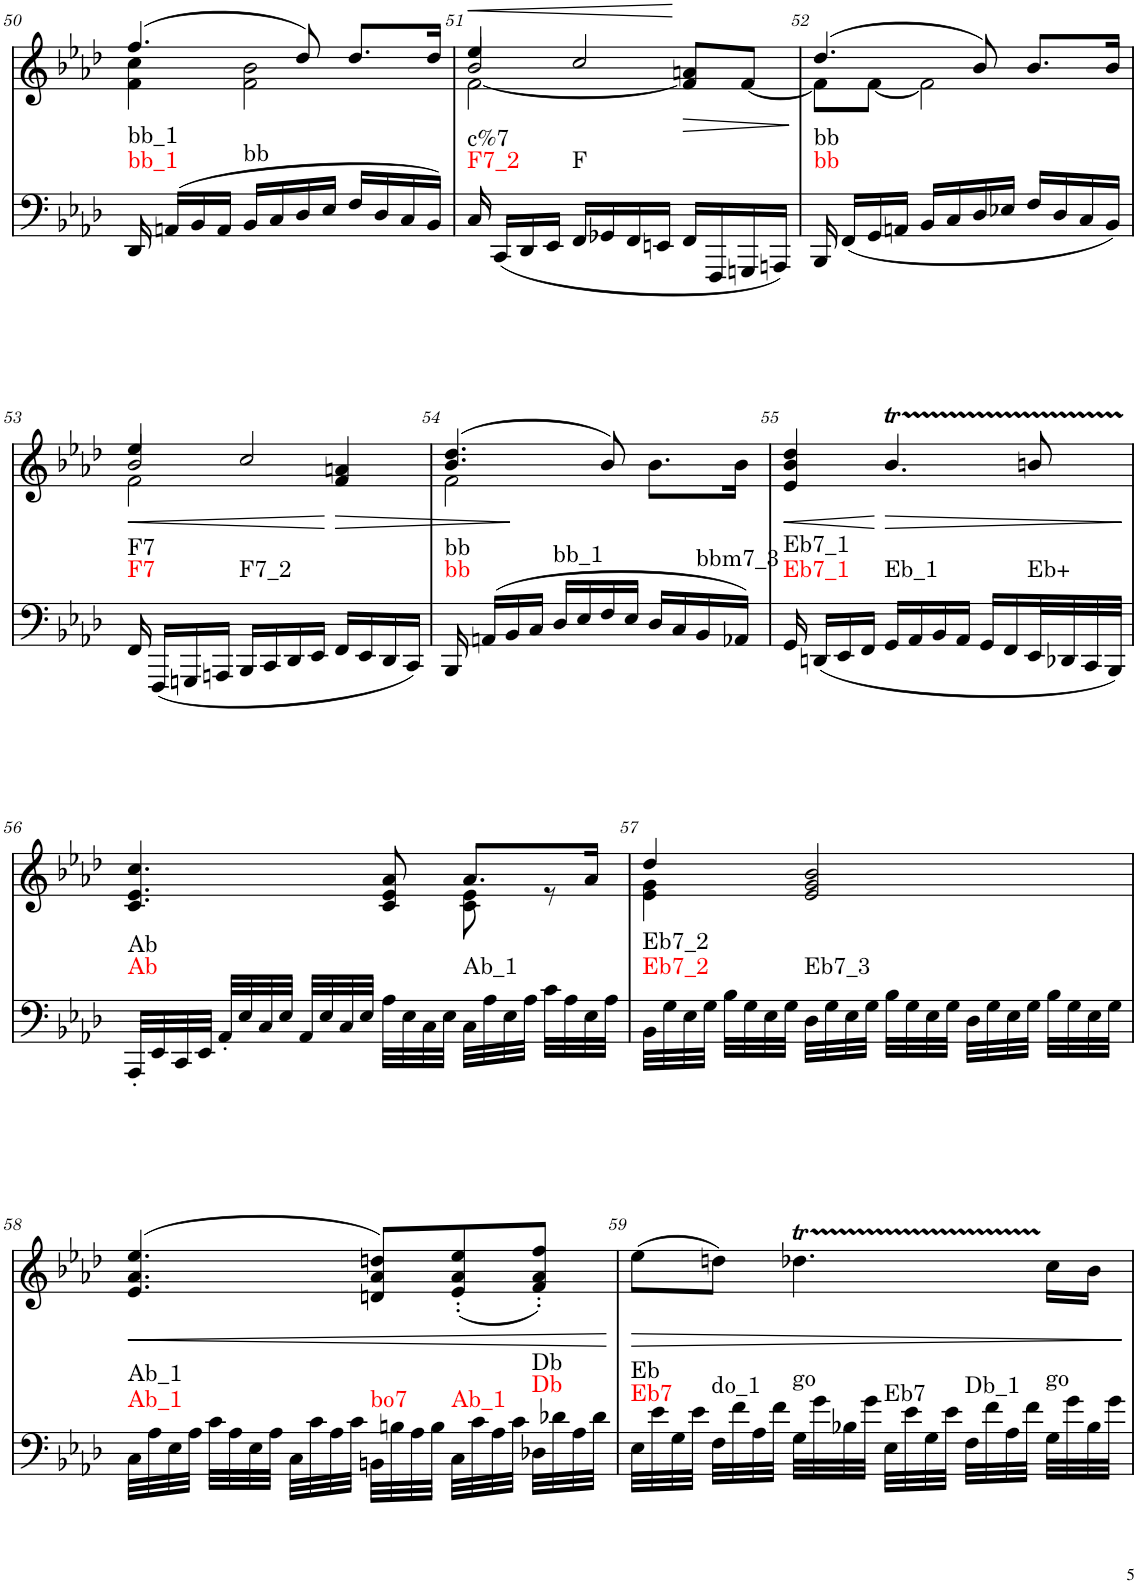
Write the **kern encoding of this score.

**kern	**harte	**kern	**dynam
*part2	*part2	*part1	*part1
*staff2	*	*staff1	*staff1
*I"Piano	*	*I"Piano	*
*I'Pno	*	*I'Pno	*
!!LO:PB:g=z
*clefF4	*	*clefG2	*
*k[b-e-a-d-]	*	*k[b-e-a-d-]	*
*A-:	*	*A-:	*
*M3/4	*	*M3/4	*
=50	=50	=50	=50
*	*	*^	*
!	!LO:H:n=1:kt=bb_1	!	!	!
!	!LO:H:n=2:kt=bb_1	!	!	!
16DD-/	N N	(4.ff/	4f\ 4cc\	.
(>16AAn/LL	.	.	.	.
16BB-/	.	.	.	.
16AA/JJ	.	.	.	.
!	!LO:H:kt=bb	!	!	!
16BB-/LL	N	.	2f\ 2b-\	.
16C/	.	.	.	.
16D-/	.	8dd-/)	.	.
16E-/JJ	.	.	.	.
16F/LL	.	8.dd-/L	.	.
16D-/	.	.	.	.
16C/	.	.	.	.
16BB-/JJ)	.	16dd-/Jk	.	.
*	*	*v	*v	*
=51	=51	=51	=51
!	!LO:H:n=1:kt=F7_2	!	!LO:HP:b
*	*	*^	*
*	*	*	*^	*
!	!LO:H:n=2:kt=c%7	!	!	!	!
16C/	N N	4ee-/	[2f\	2b-/	<
(16CC/LL	.	.	.	.	.
16DD-/	.	.	.	.	.
16EE-/JJ	.	.	.	.	.
!	!LO:H:kt=F	!	!	!	!
16FF/LL	N	2cc/	.	.	.
16GG-X/	.	.	.	.	.
16FF/	.	.	.	.	.
16EEn/JJ	.	.	.	.	.
!	!	!	!	!	!LO:HP:n=1:b
16FF/LL	.	.	8f/] 8an/L	4ryy	[ >
16FFF/	.	.	.	.	.
16GGGn/	.	.	[<8f/J	.	.
16AAAn/JJ)	.	.	.	.	.
*	*	*	*v	*v	*
=52	=52	=52	=52	=52
!	!LO:H:n=1:kt=bb	!	!	!
!	!LO:H:n=2:kt=bb	!	!	!
16BBB-/	N N	(4.dd-/	8f\L]	.
(16FF/LL	.	.	.	.
16GG/	.	.	[8f\J	.
16AAn/JJ	.	.	.	.
16BB-/LL	.	.	2f\]	.
16C/	.	.	.	.
16D-/	.	8b-/)	.	.
16E-X/JJ	.	.	.	.
16F/LL	.	8.b-/L	.	.
16D-/	.	.	.	.
16C/	.	.	.	.
16BB-/JJ)	.	16b-/Jk	.	.
*	*	*v	*v	*
!!LO:LB:g=z
=53	=53	=53	=53
!	!LO:H:n=1:kt=F7	!	!LO:HP:b
*	*	*^	*
*	*	*	*^	*
!	!LO:H:n=2:kt=F7	!	!	!	!
16FF/	N N	4ee-/	2f\	2b-/	<
(16FFF/LL	.	.	.	.	.
16GGGn/	.	.	.	.	.
16AAAn/JJ	.	.	.	.	.
!	!LO:H:kt=F7_2	!	!	!	!
16BBB-/LL	N	2cc/	.	.	.
16CC/	.	.	.	.	.
16DD-/	.	.	.	.	.
16EE-/JJ	.	.	.	.	.
16FF/LL	.	.	4f/ 4an/	4ryy	[
16EE-/	.	.	.	.	.
16DD-/	.	.	.	.	.
16CC/JJ)	.	.	.	.	.
*	*	*v	*v	*v	*
.	.	.	]
=54	=54	=54	=54
*	*	*^	*
!	!LO:H:n=1:kt=bb	!	!	!
!	!LO:H:n=2:kt=bb	!	!	!
16BBB-/	N N	(4.b-/ 4.dd-/	2f\	.
(>16AAn/LL	.	.	.	.
16BB-/	.	.	.	.
16C/JJ	.	.	.	.
!	!LO:H:kt=bb_1	!	!	!
16D-/LL	N	.	.	.
16E-/	.	.	.	.
16F/	.	8b-/)	.	.
16E-/JJ	.	.	.	.
16D-/LL	.	8.b-\L	4ryy	.
16C/	.	.	.	.
!	!LO:H:kt=bbm7_3	!	!	!
16BB-/	N	.	.	.
16AA-X/JJ)	.	16b-\Jk	.	.
=55	=55	=55	=55	=55
!	!LO:H:n=1:kt=Eb7_1	!	!	!LO:HP:b
!	!LO:H:n=2:kt=Eb7_1	!	!	!
16GG/	N N	4e-/ 4b-/ 4dd-/	4ryy	<
(16DDn/LL	.	.	.	.
16EE-/	.	.	.	.
16FF/JJ	.	.	.	.
!	!LO:H:kt=Eb_1	!	!	!LO:HP:n=1:b
16GG/LL	N	2rtyy	4.b-/	[ >
16AA-/	.	.	.	.
16BB-/	.	.	.	.
16AA-/JJ	.	.	.	.
16GG/LL	.	.	.	.
16FF/	.	.	.	.
!	!LO:H:kt=Eb+	!	!	!
32EE-/L	N	.	8bn/	.
32DD-X/	.	.	.	.
32CC/	.	.	.	.
32BBB-/JJJ)	.	.	.	.
*	*	*v	*v	*
.	.	.	]
!!LO:LB:g=z
=56	=56	=56	=56
*	*	*^	*
!	!LO:H:n=1:kt=Ab	!	!	!
!	!LO:H:n=2:kt=Ab	!	!	!
32AAA-'/LLL	N N	4.c/ 4.e-/ 4.cc/	2ryy	.
32EE-/	.	.	.	.
32CC/	.	.	.	.
32EE-/JJJ	.	.	.	.
32AA-'/LLL	.	.	.	.
32E-/	.	.	.	.
32C/	.	.	.	.
32E-/JJJ	.	.	.	.
32AA-/LLL	.	.	.	.
32E-/	.	.	.	.
32C/	.	.	.	.
32E-/JJJ	.	.	.	.
32A-\LLL	.	8c/ 8e-/ 8a-/	.	.
32E-\	.	.	.	.
32C\	.	.	.	.
32E-\JJJ	.	.	.	.
!	!LO:H:kt=Ab_1	!	!	!
32C\LLL	N	8.a-/L	8c\ 8e-\	.
32A-\	.	.	.	.
32E-\	.	.	.	.
32A-\JJJ	.	.	.	.
32c\LLL	.	.	8r	.
32A-\	.	.	.	.
32E-\	.	16a-/Jk	.	.
32A-\JJJ	.	.	.	.
=57	=57	=57	=57	=57
!	!LO:H:n=1:kt=Eb7_2	!	!	!
!	!LO:H:n=2:kt=Eb7_2	!	!	!
32BB-\LLL	N N	4dd-/	4e-\ 4g\	.
32G\	.	.	.	.
32E-\	.	.	.	.
32G\JJJ	.	.	.	.
32B-\LLL	.	.	.	.
32G\	.	.	.	.
32E-\	.	.	.	.
32G\JJJ	.	.	.	.
!	!LO:H:kt=Eb7_3	!	!	!
32D-\LLL	N	2e-/ 2g/ 2b-/	2ryy	.
32G\	.	.	.	.
32E-\	.	.	.	.
32G\JJJ	.	.	.	.
32B-\LLL	.	.	.	.
32G\	.	.	.	.
32E-\	.	.	.	.
32G\JJJ	.	.	.	.
32D-\LLL	.	.	.	.
32G\	.	.	.	.
32E-\	.	.	.	.
32G\JJJ	.	.	.	.
32B-\LLL	.	.	.	.
32G\	.	.	.	.
32E-\	.	.	.	.
32G\JJJ	.	.	.	.
*	*	*v	*v	*
!!LO:LB:g=z
=58	=58	=58	=58
!	!LO:H:n=1:kt=Ab_1	!	!LO:HP:b
!	!LO:H:n=2:kt=Ab_1	!	!
32C\LLL	N N	(>4.e-/ 4.a-/ 4.ee-/	<
32A-\	.	.	.
32E-\	.	.	.
32A-\JJJ	.	.	.
32c\LLL	.	.	.
32A-\	.	.	.
32E-\	.	.	.
32A-\JJJ	.	.	.
32C\LLL	.	.	.
32c\	.	.	.
32A-\	.	.	.
32c\JJJ	.	.	.
!	!LO:H:kt=bo7	!	!
32BBn\LLL	N	8dn/ 8a-/ 8ddn/L)	.
32Bn\	.	.	.
32A-\	.	.	.
32B\JJJ	.	.	.
!	!LO:H:kt=Ab_1	!	!
32C\LLL	N	(8e-/' 8a-/' 8ee-/'	.
32c\	.	.	.
32A-\	.	.	.
32c\JJJ	.	.	.
!	!LO:H:n=1:kt=Db	!	!
!	!LO:H:n=2:kt=Db	!	!
32D-X\LLL	N N	8f/' 8a-/' 8ff/'J)	.
32d-X\	.	.	.
32A-\	.	.	.
32d-\JJJ	.	.	.
.	.	.	[
=59	=59	=59	=59
!	!LO:H:n=1:kt=Eb7	!	!LO:HP:b
!	!LO:H:n=2:kt=Eb	!	!
32E-\LLL	N N	(8ee-\L	>
32e-\	.	.	.
32G\	.	.	.
32e-\JJJ	.	.	.
!	!LO:H:kt=do_1	!	!
32F\LLL	N	8ddn\J)	.
32f\	.	.	.
32A-\	.	.	.
32f\JJJ	.	.	.
!	!LO:H:kt=go	!	!
32G\LLL	N	4.dd-XT\	.
32g\	.	.	.
32B-X\	.	.	.
32g\JJJ	.	.	.
!	!LO:H:kt=Eb7	!	!
32E-\LLL	N	.	.
32e-\	.	.	.
32G\	.	.	.
32e-\JJJ	.	.	.
!	!LO:H:kt=Db_1	!	!
32F\LLL	N	.	.
32f\	.	.	.
32A-\	.	.	.
32f\JJJ	.	.	.
!	!LO:H:kt=go	!	!
32G\LLL	N	16cc\LL	.
32g\	.	.	.
32B-\	.	16b-\JJ	.
32g\JJJ	.	.	.
.	.	.	]
=	=	=	=
*-	*-	*-	*-
